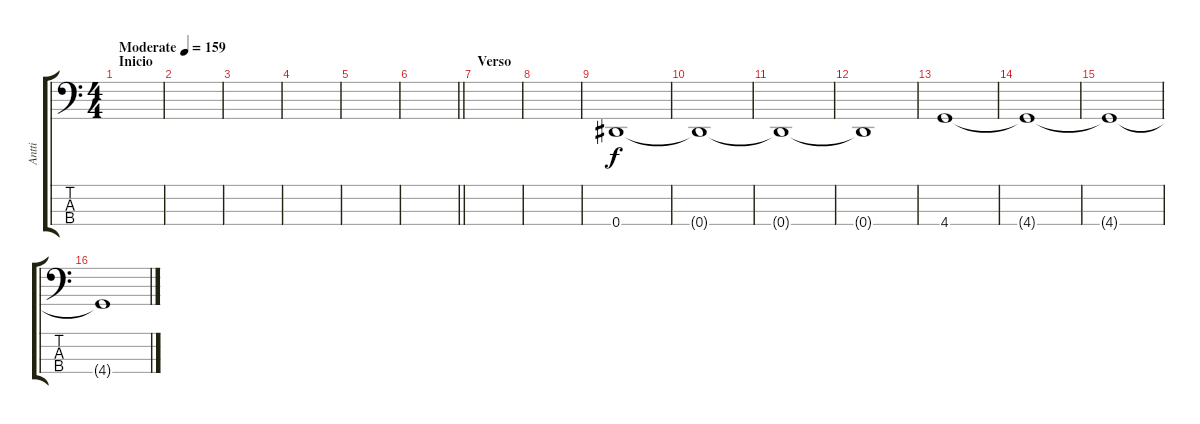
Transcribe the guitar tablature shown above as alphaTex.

\track ("Antti" "Antti") {instrument electricbassfinger}
\staff {score tabs}
\tuning (Gb2 Db2 Ab1 Eb1) {hide}
\ts (4 4)
\section ("" "Inicio")
\tempo (159 "Moderate")
\clef f4
\ks c
|
|
|
|
|
\barLineRight lightlight
|
\section ("" "Verso")
|
|
0.4.1 |
0.4{t}.1 |
0.4{t}.1 |
0.4{t}.1 |
4.4.1 |
4.4{t}.1 |
4.4{t}.1 |
4.4{t}.1
